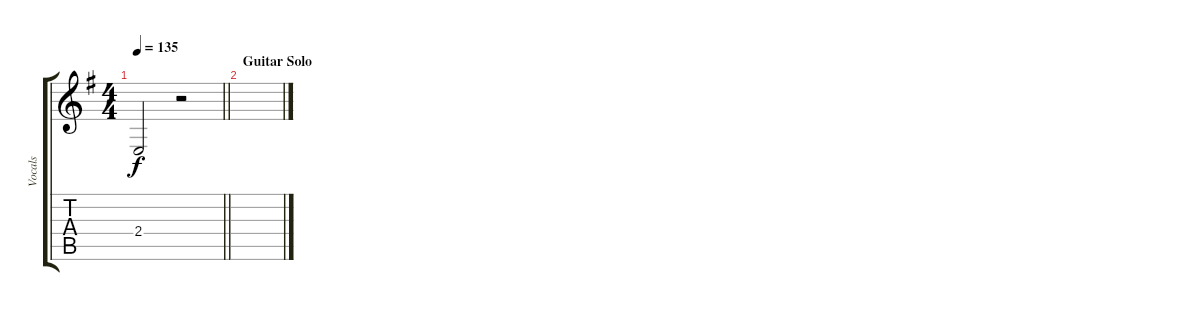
\track ("Vocals" "Vocals") {instrument tenorsax}
\staff {score tabs}
\tuning (E4 B3 G3 D3 A2 E2) {hide}
\ts (4 4)
\tempo 135
\clef g2
\barLineRight lightlight
\ks g
2.4{t}.2{dy f} r.2 |
\section ("" "Guitar Solo")
